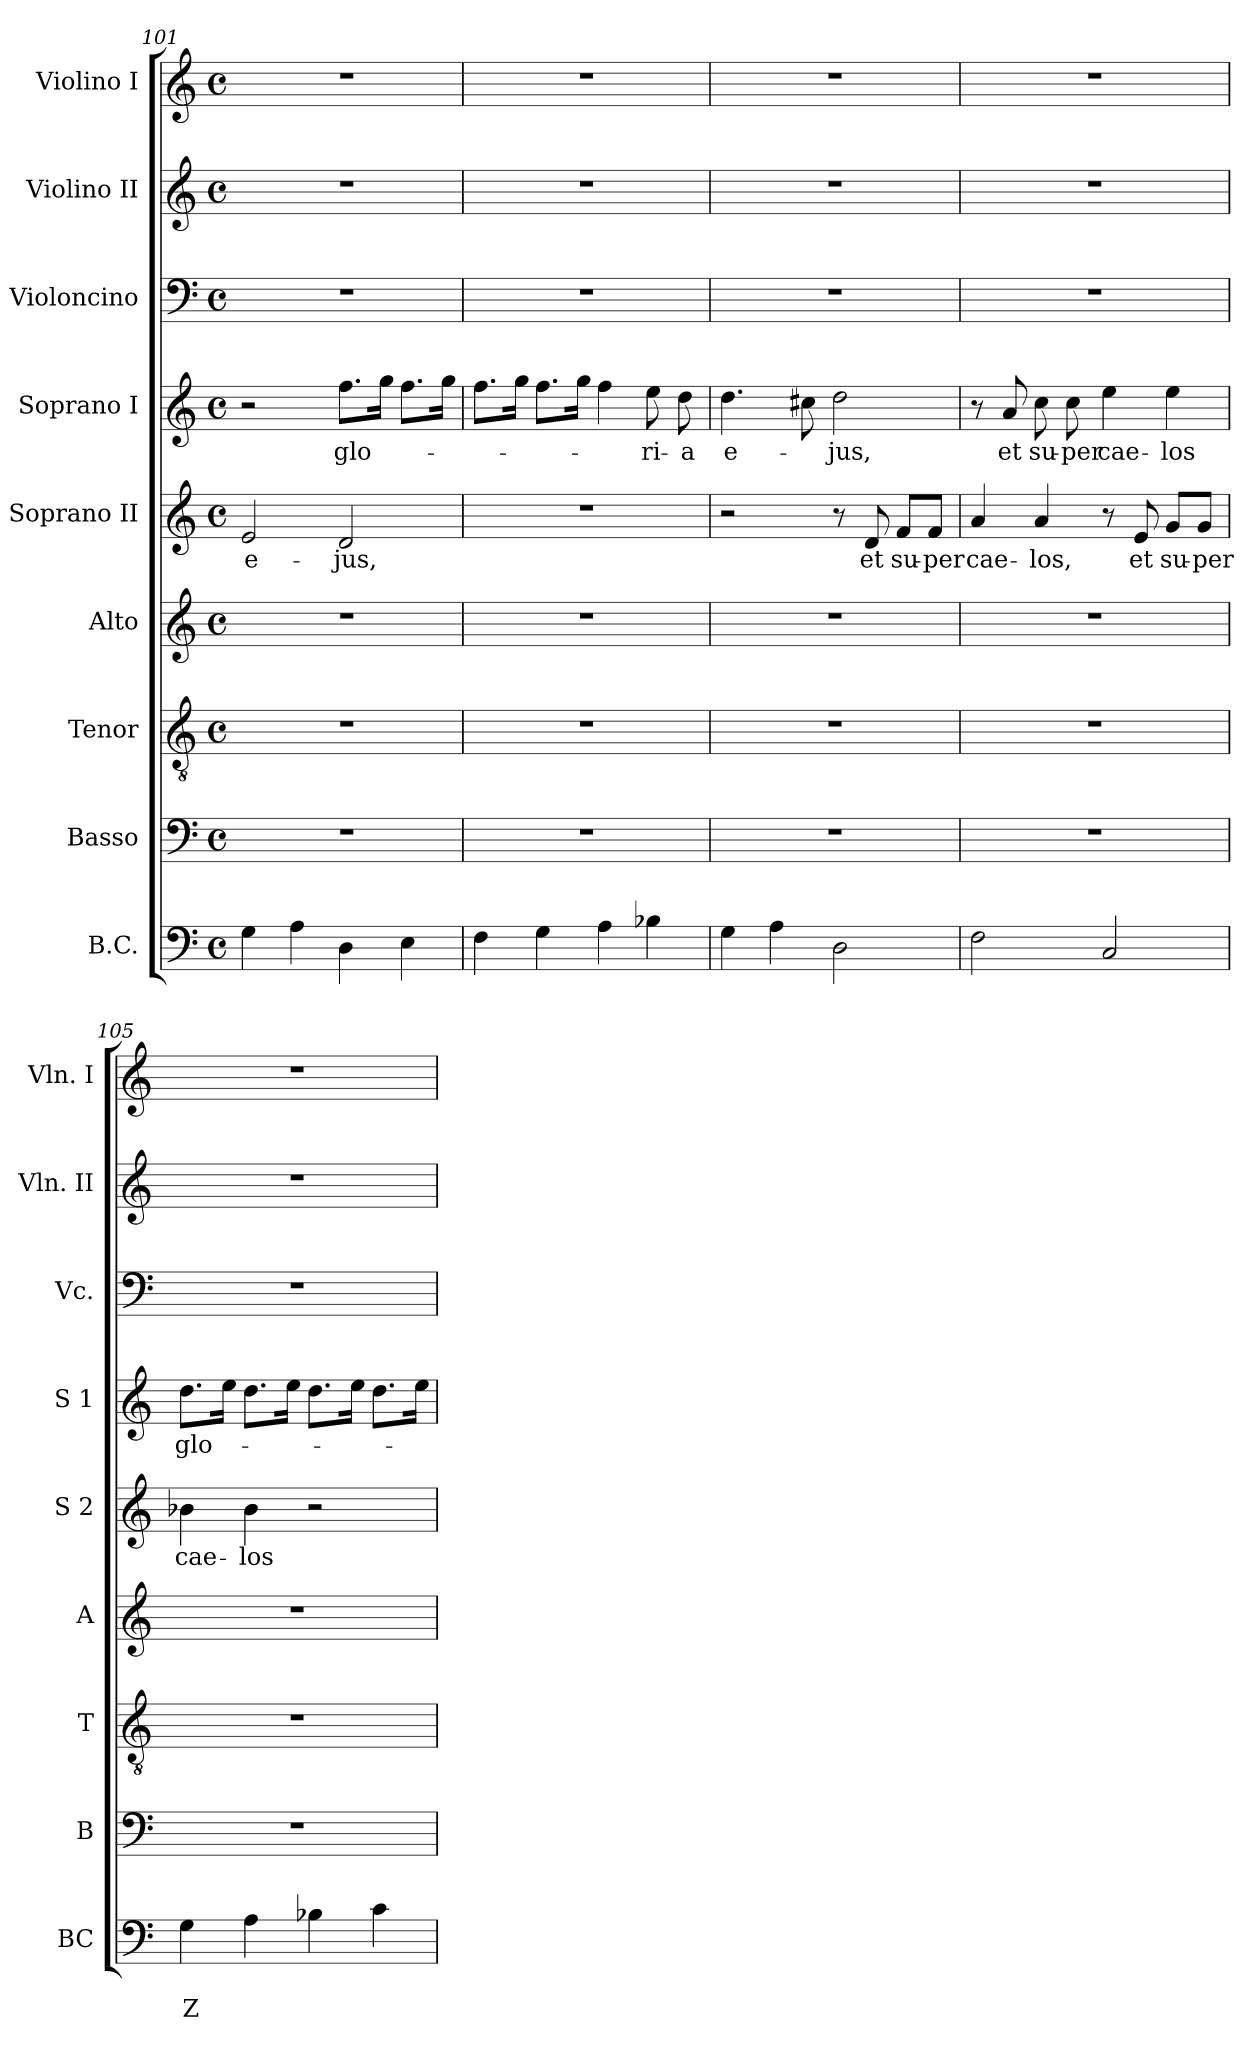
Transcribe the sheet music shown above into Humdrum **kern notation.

**kern	**text	**text	**kern	**kern	**kern	**kern	**text	**kern	**text	**kern	**kern	**kern
*part9	*part9	*part9	*part8	*part7	*part6	*part5	*part5	*part4	*part4	*part3	*part2	*part1
*staff9	*staff9	*staff9	*staff8	*staff7	*staff6	*staff5	*staff5	*staff4	*staff4	*staff3	*staff2	*staff1
*I"B.C.	*	*	*I"Basso	*I"Tenor	*I"Alto	*I"Soprano II	*	*I"Soprano I	*	*I"Violoncino	*I"Violino II	*I"Violino I
*I'BC	*	*	*I'B	*I'T	*I'A	*I'S 2	*	*I'S 1	*	*I'Vc.	*I'Vln. II	*I'Vln. I
*clefF4	*	*	*clefF4	*clefGv2	*clefG2	*clefG2	*	*clefG2	*	*clefF4	*clefG2	*clefG2
*k[]	*	*	*k[]	*k[]	*k[]	*k[]	*	*k[]	*	*k[]	*k[]	*k[]
*C:	*	*	*C:	*C:	*C:	*C:	*	*C:	*	*C:	*C:	*C:
*M4/4	*	*	*M4/4	*M4/4	*M4/4	*M4/4	*	*M4/4	*	*M4/4	*M4/4	*M4/4
*met(c)	*	*	*met(c)	*met(c)	*met(c)	*met(c)	*	*met(c)	*	*met(c)	*met(c)	*met(c)
=101	=101	=101	=101	=101	=101	=101	=101	=101	=101	=101	=101	=101
!	!	!	!	!	!	!	!LO:LY:b	!	!	!	!	!
4G\	.	.	1r	1r	1r	2e/	e-	2r	.	1r	1r	1r
4A\	.	.	.	.	.	.	.	.	.	.	.	.
!	!	!	!	!	!	!	!LO:LY:b	!	!LO:LY:b	!	!	!
4D\	.	.	.	.	.	2d/	-jus,	8.ff\L	glo-	.	.	.
.	.	.	.	.	.	.	.	16gg\Jk	.	.	.	.
4E\	.	.	.	.	.	.	.	8.ff\L	.	.	.	.
.	.	.	.	.	.	.	.	16gg\Jk	.	.	.	.
=102	=102	=102	=102	=102	=102	=102	=102	=102	=102	=102	=102	=102
4F\	.	.	1r	1r	1r	1r	.	8.ff\L	.	1r	1r	1r
.	.	.	.	.	.	.	.	16gg\Jk	.	.	.	.
4G\	.	.	.	.	.	.	.	8.ff\L	.	.	.	.
.	.	.	.	.	.	.	.	16gg\Jk	.	.	.	.
4A\	.	.	.	.	.	.	.	4ff\	.	.	.	.
!	!	!	!	!	!	!	!	!	!LO:LY:b	!	!	!
4B-X\	.	.	.	.	.	.	.	8ee\	-ri-	.	.	.
!	!	!	!	!	!	!	!	!	!LO:LY:b	!	!	!
.	.	.	.	.	.	.	.	8dd\	-a	.	.	.
=103	=103	=103	=103	=103	=103	=103	=103	=103	=103	=103	=103	=103
!	!	!	!	!	!	!	!	!	!LO:LY:b	!	!	!
4G\	.	.	1r	1r	1r	2r	.	4.dd\	e-	1r	1r	1r
4A\	.	.	.	.	.	.	.	.	.	.	.	.
.	.	.	.	.	.	.	.	8cc#X\	.	.	.	.
!	!	!	!	!	!	!	!	!	!LO:LY:b	!	!	!
2D\	.	.	.	.	.	8r	.	2dd\	-jus,	.	.	.
!	!	!	!	!	!	!	!LO:LY:b	!	!	!	!	!
.	.	.	.	.	.	8d/	et	.	.	.	.	.
!	!	!	!	!	!	!	!LO:LY:b	!	!	!	!	!
.	.	.	.	.	.	8f/L	su-	.	.	.	.	.
!	!	!	!	!	!	!	!LO:LY:b	!	!	!	!	!
.	.	.	.	.	.	8f/J	-per	.	.	.	.	.
!!LO:PB:g=z
=104	=104	=104	=104	=104	=104	=104	=104	=104	=104	=104	=104	=104
!	!	!	!	!	!	!	!LO:LY:b	!	!	!	!	!
2F\	.	.	1r	1r	1r	4a/	cae-	8r	.	1r	1r	1r
!	!	!	!	!	!	!	!	!	!LO:LY:b	!	!	!
.	.	.	.	.	.	.	.	8a/	et	.	.	.
!	!	!	!	!	!	!	!LO:LY:b	!	!LO:LY:b	!	!	!
.	.	.	.	.	.	4a/	-los,	8cc\	su-	.	.	.
!	!	!	!	!	!	!	!	!	!LO:LY:b	!	!	!
.	.	.	.	.	.	.	.	8cc\	-per	.	.	.
!	!	!	!	!	!	!	!	!	!LO:LY:b	!	!	!
2C/	.	.	.	.	.	8r	.	4ee\	cae-	.	.	.
!	!	!	!	!	!	!	!LO:LY:b	!	!	!	!	!
.	.	.	.	.	.	8e/	et	.	.	.	.	.
!	!	!	!	!	!	!	!LO:LY:b	!	!LO:LY:b	!	!	!
.	.	.	.	.	.	8g/L	su-	4ee\	-los	.	.	.
!	!	!	!	!	!	!	!LO:LY:b	!	!	!	!	!
.	.	.	.	.	.	8g/J	-per	.	.	.	.	.
=105	=105	=105	=105	=105	=105	=105	=105	=105	=105	=105	=105	=105
!	!	!LO:LY:b	!	!	!	!	!LO:LY:b	!	!LO:LY:b	!	!	!
4G\	.	Z	1r	1r	1r	4b-X\	cae-	8.dd\L	glo-	1r	1r	1r
.	.	.	.	.	.	.	.	16ee\Jk	.	.	.	.
!	!	!	!	!	!	!	!LO:LY:b	!	!	!	!	!
4A\	.	.	.	.	.	4b-\	-los	8.dd\L	.	.	.	.
.	.	.	.	.	.	.	.	16ee\Jk	.	.	.	.
4B-X\	.	.	.	.	.	2r	.	8.dd\L	.	.	.	.
.	.	.	.	.	.	.	.	16ee\Jk	.	.	.	.
4c\	.	.	.	.	.	.	.	8.dd\L	.	.	.	.
.	.	.	.	.	.	.	.	16ee\Jk	.	.	.	.
=	=	=	=	=	=	=	=	=	=	=	=	=
*-	*-	*-	*-	*-	*-	*-	*-	*-	*-	*-	*-	*-
